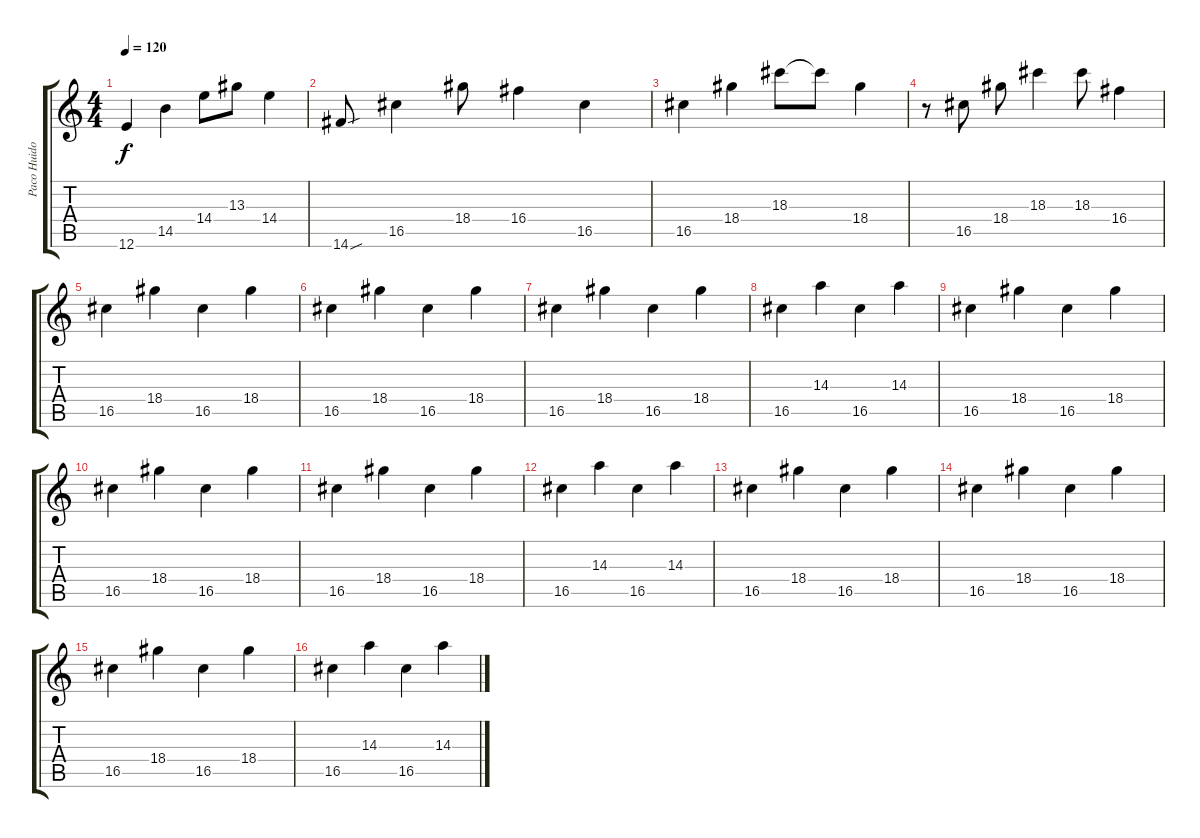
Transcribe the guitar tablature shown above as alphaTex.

\track ("Paco Huidobro" "Paco Huido") {instrument electricguitarclean}
\staff {score tabs}
\tuning (E4 B3 G3 D3 A2 E2) {hide}
\ts (4 4)
\tempo 120
\clef g2
\ks c
12.6.4{dy f} 14.5.4 14.4.8 13.3.8 14.4.4 |
14.6{sou}.8 16.5.4 18.4.8 16.4.4 16.5.4 |
16.5.4 18.4.4 18.3.8 18.3{t}.8 18.4.4 |
r.8 16.5.8 18.4.8 18.3.4 18.3.8 16.4.4 |
16.5.4{instrument overdrivenguitar} 18.4.4 16.5.4 18.4.4 |
16.5.4 18.4.4 16.5.4 18.4.4 |
16.5.4 18.4.4 16.5.4 18.4.4 |
16.5.4 14.3.4 16.5.4 14.3.4 |
16.5.4{volume 8} 18.4.4 16.5.4 18.4.4 |
16.5.4 18.4.4 16.5.4 18.4.4 |
16.5.4 18.4.4 16.5.4 18.4.4 |
16.5.4 14.3.4 16.5.4 14.3.4 |
16.5.4 18.4.4 16.5.4 18.4.4 |
16.5.4 18.4.4 16.5.4 18.4.4 |
16.5.4 18.4.4 16.5.4 18.4.4 |
16.5.4 14.3.4 16.5.4 14.3.4
